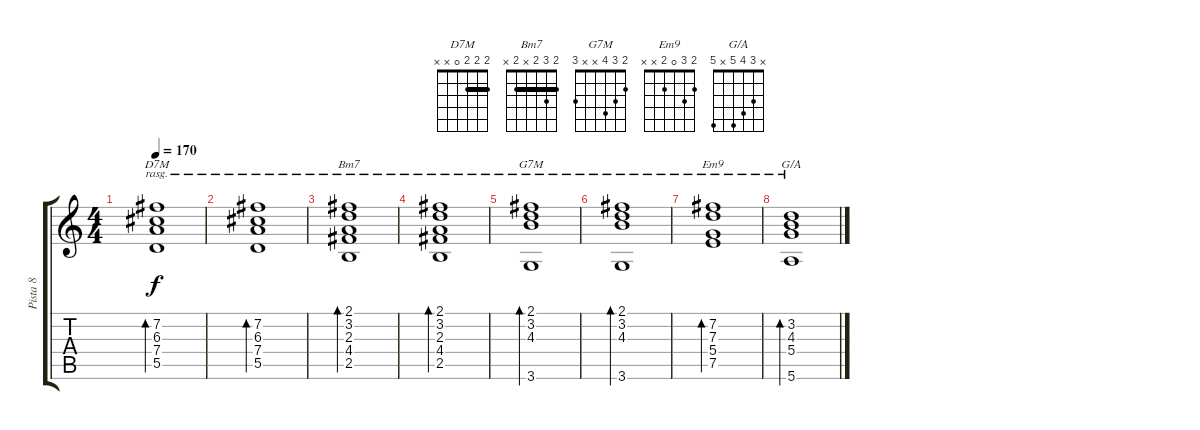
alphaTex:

\track ("Pista 8" "Pista 8") {instrument acousticguitarsteel}
\staff {score tabs}
\tuning (E4 B3 G3 D3 A2 E2) {hide}
\chord ("D7M" 2 2 2 0 x x) {barre 2}
\chord ("Bm7" 2 3 2 x 2 x) {barre 2}
\chord ("G7M" 2 3 4 x x 3)
\chord ("Em9" 2 3 0 2 x x)
\chord ("G/A" x 3 4 5 x 5)
\ts (4 4)
\tempo 170
\clef g2
\ks c
(7.2 6.3 7.4 5.5).1{bd 480 ch "D7M" rasg ii dy f} |
(7.2 6.3 7.4 5.5).1{bd 480 rasg ii} |
(2.1 3.2 2.3 4.4 2.5).1{bd 480 ch "Bm7" rasg ii} |
(2.1 3.2 2.3 4.4 2.5).1{bd 480 rasg ii} |
(2.1 3.2 4.3 3.6).1{bd 480 ch "G7M" rasg ii} |
(2.1 3.2 4.3 3.6).1{bd 480 rasg ii} |
(7.2 7.3 5.4 7.5).1{bd 480 ch "Em9" rasg ii} |
(3.2 4.3 5.4 5.6).1{bd 480 ch "G/A" rasg ii}
